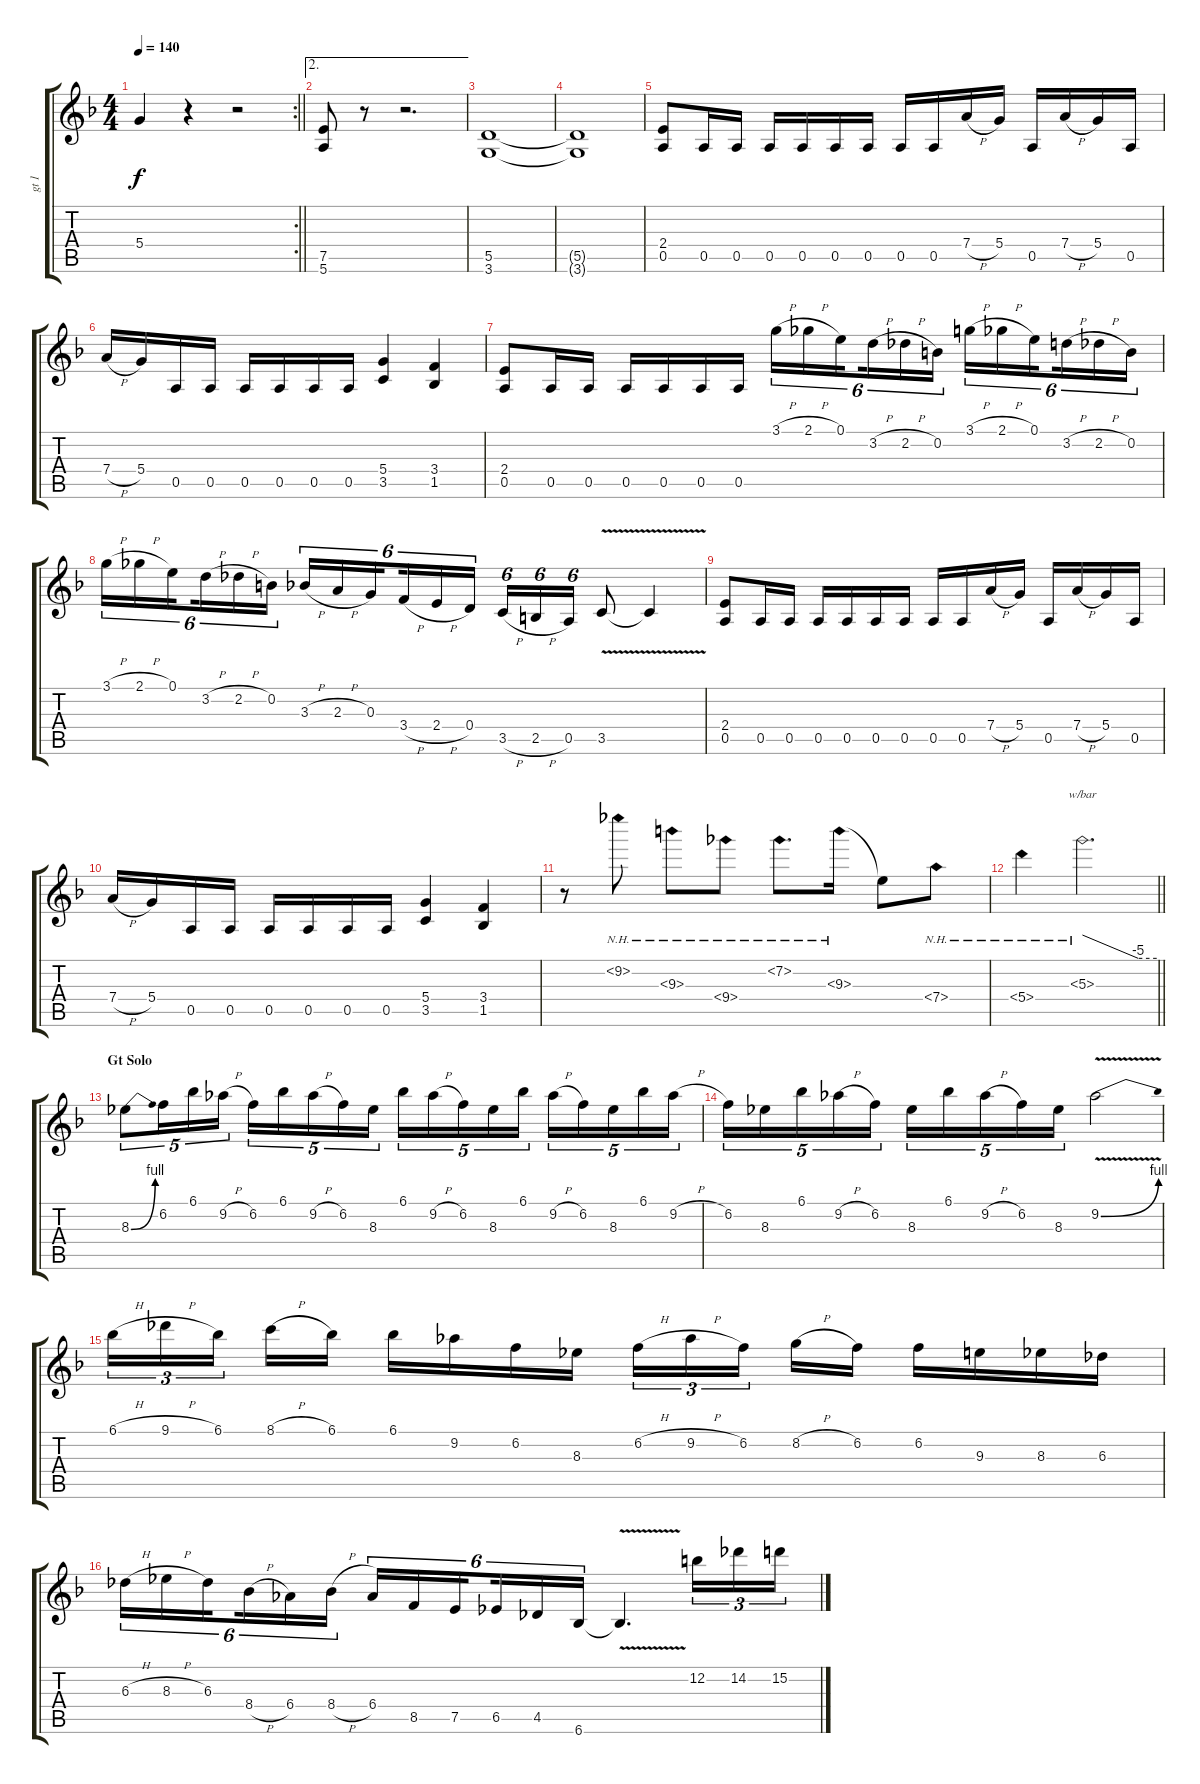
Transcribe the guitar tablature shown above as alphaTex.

\track ("gt 1" "gt 1") {mute instrument distortionguitar}
\staff {score tabs}
\tuning (E4 B3 G3 D3 A2 E2) {hide}
\rc 2
\ts (4 4)
\tempo 140
\clef g2
\barLineRight lightlight
\ks dminor
5.4.4{dy f} r.4 r.2 |
\ae 2
(7.5 5.6).8 r.8 r.2{d} |
(5.5 3.6).1 |
(5.5{t} 3.6{t}).1 |
(2.4 0.5).8 0.5.16 0.5.16 0.5.16 0.5.16 0.5.16 0.5.16 0.5.16 0.5.16 7.4{h}.16 5.4.16 0.5.16 7.4{h}.16 5.4.16 0.5.16 |
7.4{h}.16 5.4.16 0.5.16 0.5.16 0.5.16 0.5.16 0.5.16 0.5.16 (5.4 3.5).4 (3.4 1.5).4 |
(2.4 0.5).8 0.5.16 0.5.16 0.5.16 0.5.16 0.5.16 0.5.16 3.1{h}.16{tu (6 4)} 2.1{h}.16{tu (6 4)} 0.1.16{tu (6 4) beam splitsecondary} 3.2{h}.16{tu (6 4)} 2.2{h}.16{tu (6 4)} 0.2.16{tu (6 4)} 3.1{h}.16{tu (6 4)} 2.1{h}.16{tu (6 4)} 0.1.16{tu (6 4) beam splitsecondary} 3.2{h}.16{tu (6 4)} 2.2{h}.16{tu (6 4)} 0.2.16{tu (6 4)} |
3.1{h}.16{tu (6 4)} 2.1{h}.16{tu (6 4)} 0.1.16{tu (6 4) beam splitsecondary} 3.2{h}.16{tu (6 4)} 2.2{h}.16{tu (6 4)} 0.2.16{tu (6 4)} 3.3{h}.16{tu (6 4)} 2.3{h}.16{tu (6 4)} 0.3.16{tu (6 4) beam splitsecondary} 3.4{h}.16{tu (6 4)} 2.4{h}.16{tu (6 4)} 0.4.16{tu (6 4)} 3.5{h}.16{tu (6 4)} 2.5{h}.16{tu (6 4)} 0.5.16{tu (6 4)} 3.5{v}.8 3.5{t}.4 |
(2.4 0.5).8 0.5.16 0.5.16 0.5.16 0.5.16 0.5.16 0.5.16 0.5.16 0.5.16 7.4{h}.16 5.4.16 0.5.16 7.4{h}.16 5.4.16 0.5.16 |
7.4{h}.16 5.4.16 0.5.16 0.5.16 0.5.16 0.5.16 0.5.16 0.5.16 (5.4 3.5).4 (3.4 1.5).4 |
r.8 9.2{nh}.8 9.3{nh}.8 9.4{nh}.8 7.2{nh}.8{d} 9.3{nh}.16 9.3{t}.8 7.4{nh}.8 |
\barLineRight lightlight
5.4{nh}.4 5.3{nh}.2{d tbe (custom default 0 0 45 -20 60 -20)} |
\section ("" "Gt Solo")
8.3{be (bend 0 0 60 4)}.8{tu (5 4)} 6.2.16{tu (5 4)} 6.1.16{tu (5 4)} 9.2{h}.16{tu (5 4)} 6.2.16{tu (5 4)} 6.1.16{tu (5 4)} 9.2{h}.16{tu (5 4)} 6.2.16{tu (5 4)} 8.3.16{tu (5 4)} 6.1.16{tu (5 4)} 9.2{h}.16{tu (5 4)} 6.2.16{tu (5 4)} 8.3.16{tu (5 4)} 6.1.16{tu (5 4)} 9.2{h}.16{tu (5 4)} 6.2.16{tu (5 4)} 8.3.16{tu (5 4)} 6.1.16{tu (5 4)} 9.2{h}.16{tu (5 4)} |
6.2.16{tu (5 4)} 8.3.16{tu (5 4)} 6.1.16{tu (5 4)} 9.2{h}.16{tu (5 4)} 6.2.16{tu (5 4)} 8.3.16{tu (5 4)} 6.1.16{tu (5 4)} 9.2{h}.16{tu (5 4)} 6.2.16{tu (5 4)} 8.3.16{tu (5 4)} 9.2{be (bend 0 0 60 4) v}.2 |
6.1{h}.16{tu (3 2)} 9.1{h}.16{tu (3 2)} 6.1.16{tu (3 2) beam splitsecondary} 8.1{h}.16 6.1.16 6.1.16 9.2.16 6.2.16 8.3.16 6.2{h}.16{tu (3 2)} 9.2{h}.16{tu (3 2)} 6.2.16{tu (3 2) beam splitsecondary} 8.2{h}.16 6.2.16 6.2.16 9.3.16 8.3.16 6.3.16 |
6.3{h}.16{tu (6 4)} 8.3{h}.16{tu (6 4)} 6.3.16{tu (6 4) beam splitsecondary} 8.4{h}.16{tu (6 4)} 6.4.16{tu (6 4)} 8.4{h}.16{tu (6 4)} 6.4.16{tu (6 4)} 8.5.16{tu (6 4)} 7.5.16{tu (6 4) beam splitsecondary} 6.5.16{tu (6 4)} 4.5.16{tu (6 4)} 6.6.16{tu (6 4)} 6.6{v t}.4{d} 12.2.16{tu (3 2)} 14.2.16{tu (3 2)} 15.2.16{tu (3 2)}
